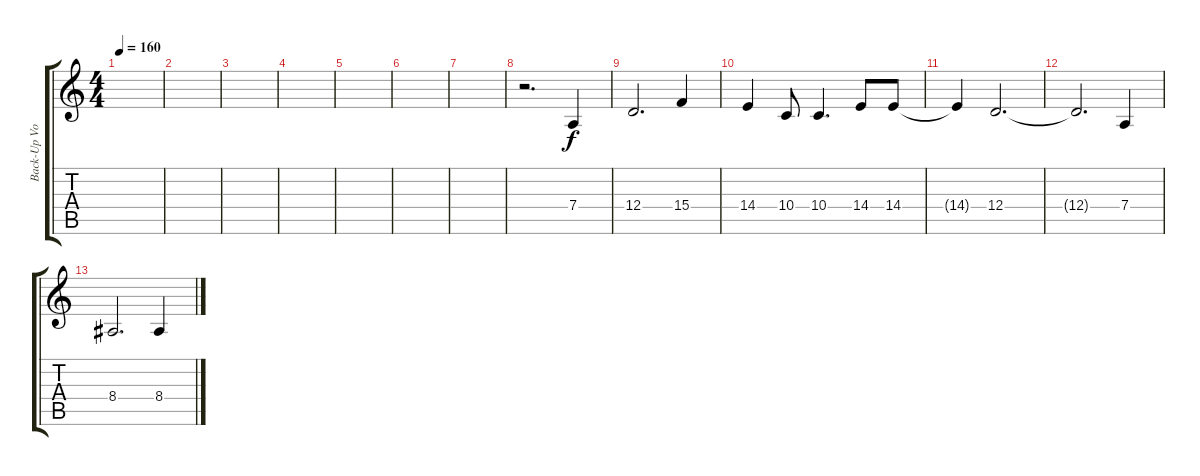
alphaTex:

\track ("Back-Up Vocals" "Back-Up Vo") {instrument oboe}
\staff {score tabs}
\tuning (E4 B3 G3 D3 A2 E2) {hide}
\ts (4 4)
\tempo 160
\clef g2
\ks c
|
|
|
|
|
|
|
r.2{d} 7.4.4{volume 14} |
12.4.2{d} 15.4.4 |
14.4.4 10.4.8 10.4.4{d} 14.4.8 14.4.8 |
14.4{t}.4 12.4.2{d} |
12.4{t}.2{d} 7.4.4 |
8.4.2{d} 8.4.4
